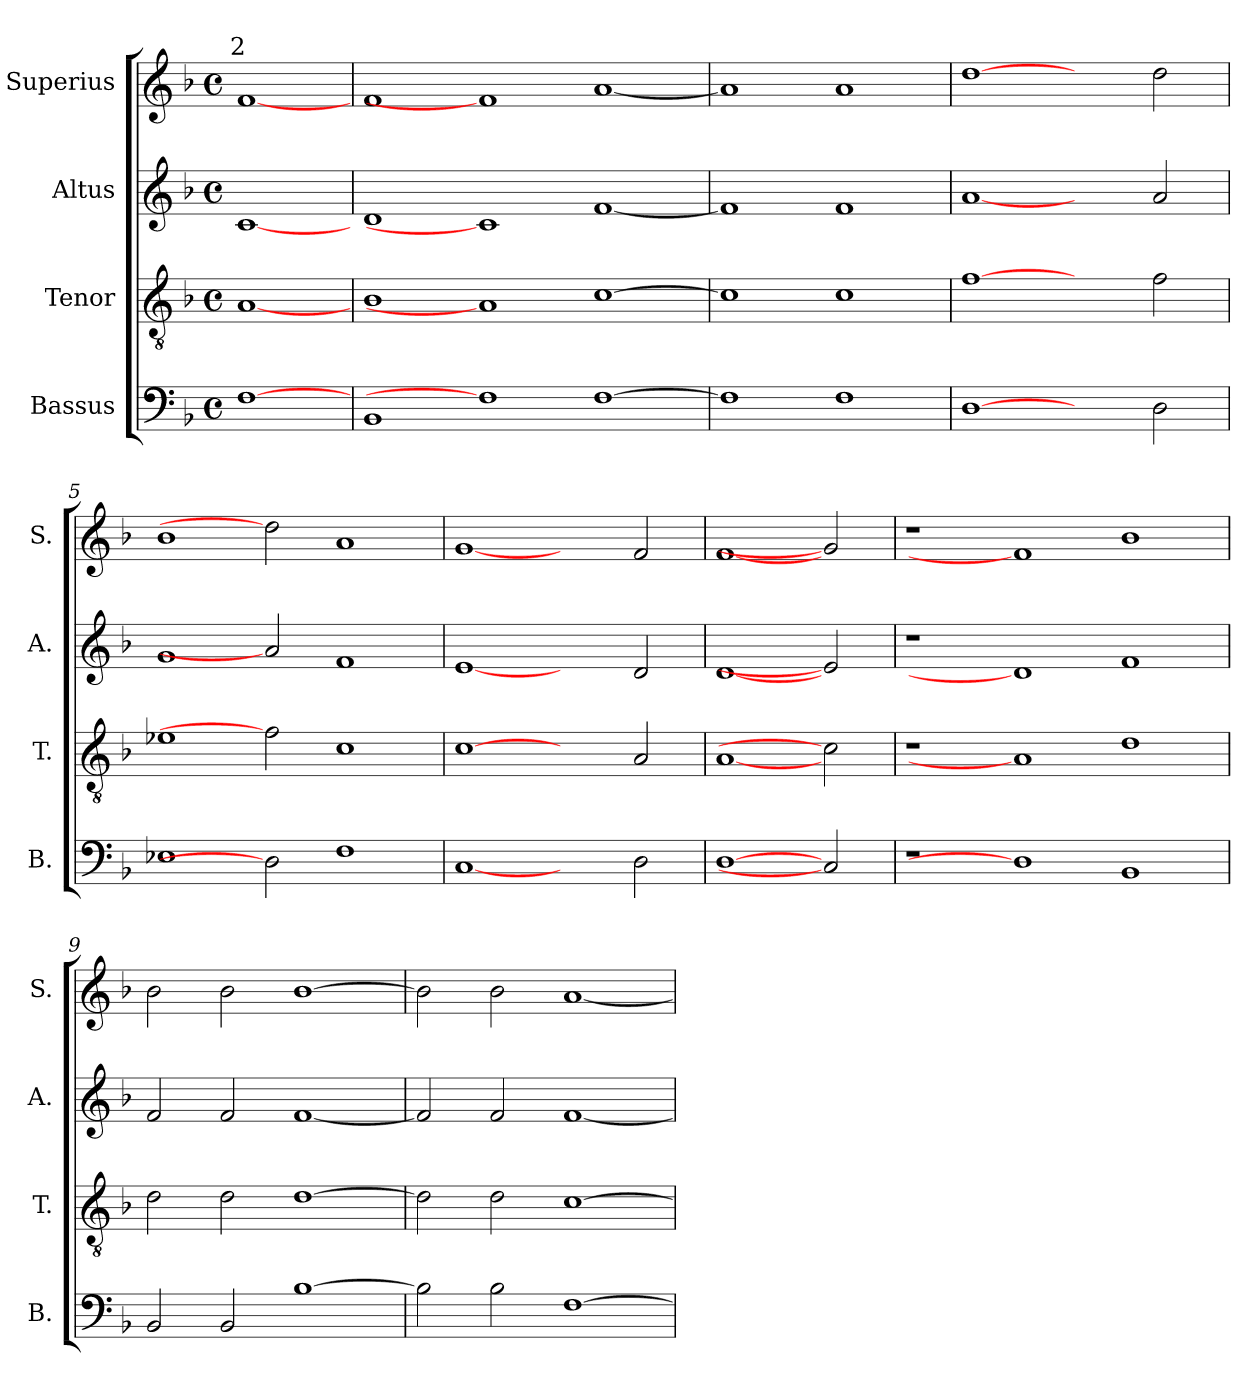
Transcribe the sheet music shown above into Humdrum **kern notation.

**kern	**kern	**kern	**kern
*part4	*part3	*part2	*part1
*staff4	*staff3	*staff2	*staff1
*I"Bassus	*I"Tenor	*I"Altus	*I"Superius
*I'B.	*I'T.	*I'A.	*I'S.
!!LO:PB:g=z
*clefF4	*clefGv2	*clefG2	*clefG2
*	*ITrd7c12	*	*
*k[b-]	*k[b-]	*k[b-]	*k[b-]
*F:	*F:	*F:	*F:
*M4/4	*M4/4	*M4/4	*M4/4
*met(c)	*met(c)	*met(c)	*met(c)
=1	=1	=1	=1
!	!	!	!LO:TX:cj:t=2
[1Fi	[1AAi	[1ci	[1fi
=2	=2	=2	=2
1BB-i	1BB-i	1di	1fi
1Fi]	1AAi]	1ci]	1fi]
[>1Fi	[>1Ci	[<1fi	[<1ai
=3	=3	=3	=3
1Fi]	1Ci]	1fi]	1ai]
1Fi	1Ci	1fi	1ai
=4	=4	=4	=4
[1Di	[1Fi	[1ai	[1ddi
2ryy	2ryy	2ryy	2ryy
2Di\	2Fi\	2ai/	2ddi\
=5	=5	=5	=5
1E-Xi	1E-Xi	1gi	1b-i
2Di]	2Fi]	2ai]	2ddi]
1Fi	1Ci	1fi	1ai
=6	=6	=6	=6
[1Ci	[1Ci	[1ei	[1gi
2ryy	2ryy	2ryy	2ryy
2Di\	2AAi/	2di/	2fi/
=7	=7	=7	=7
[1Di	[1AAi	[1di	[1fi
2Ci]	2Ci]	2ei]	2gi]
!!LO:LB:g=z
=8	=8	=8	=8
1r	1r	1r	1r
1Di]	1AAi]	1di]	1fi]
1BB-i	1Di	1fi	1b-i
=9	=9	=9	=9
2BB-i/	2Di\	2fi/	2b-i\
2BB-i/	2Di\	2fi/	2b-i\
[>1B-i	[>1Di	[<1fi	[>1b-i
=10	=10	=10	=10
2B-i\]	2Di\]	2fi/]	2b-i\]
2B-i\	2Di\	2fi/	2b-i\
[>1Fi	[>1Ci	[<1fi	[<1ai
=	=	=	=
*-	*-	*-	*-
